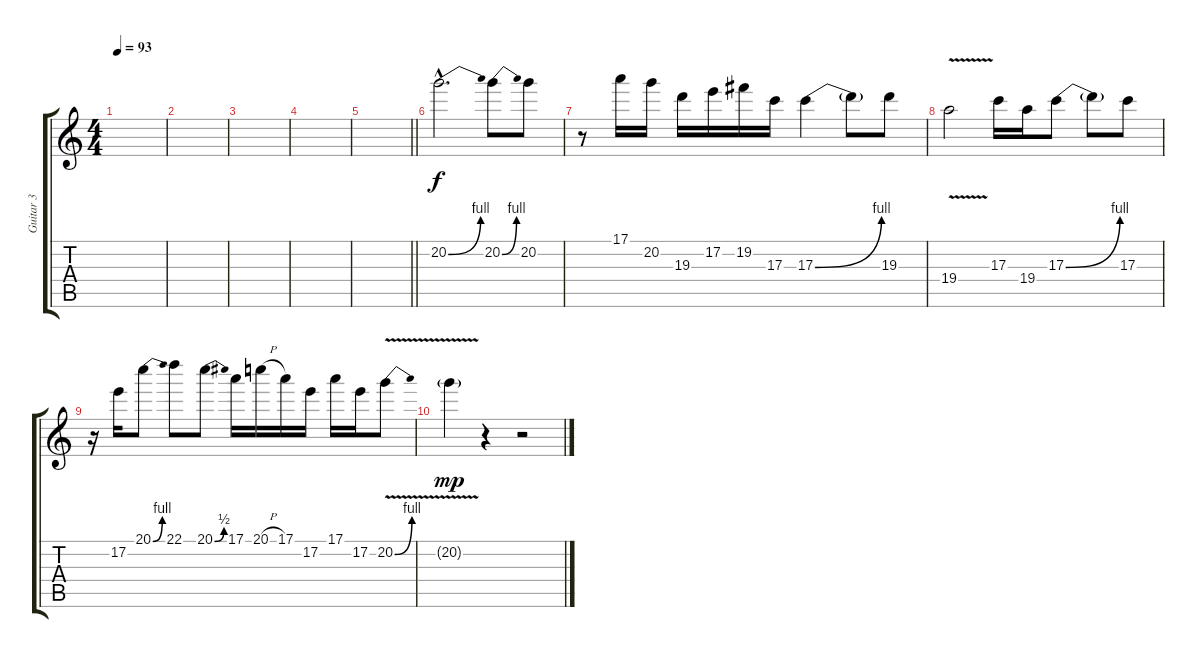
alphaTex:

\track ("Guitar 3" "Guitar 3") {instrument distortionguitar}
\staff {score tabs}
\tuning (E4 B3 G3 D3 A2 E2) {hide}
\ts (4 4)
\tempo 93
\clef g2
\ks c
|
|
|
|
\barLineRight lightlight
|
20.2{be (bend 0 0 60 4) hac}.2{d volume 16} 20.2{be (bend 0 0 60 4)}.8 20.2.8 |
r.8 17.1.16 20.2.16 19.3.16 17.2.16 19.2.16 17.3.16 17.3{be (bend 0 0 60 4)}.4 17.3{t}.8 19.3.8 |
19.4{v}.2 17.3.16 19.4.16 17.3{be (bend 0 0 60 4)}.8 17.3{t}.8 17.3.8 |
r.16 17.2.16 20.1{be (bend 0 0 60 4)}.8 22.1.8 20.1{be (bend 0 0 60 2)}.8 17.1.16 20.1{h}.16 17.1.16 17.2.16 17.1.16 17.2.16 20.2{be (bend 0 0 60 4) v}.8 |
20.2{v g}.4{dy mp} r.4 r.2
